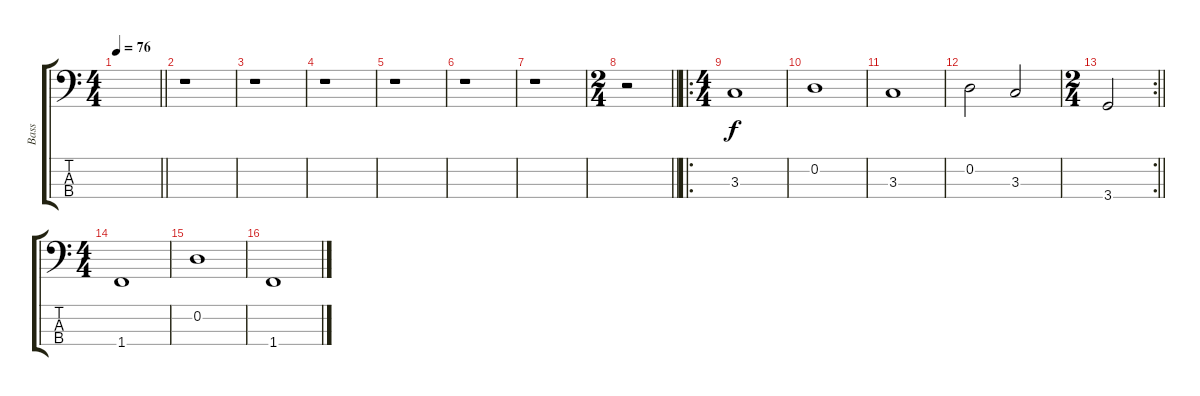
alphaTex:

\track ("Bass" "Bass") {instrument electricbassfinger}
\staff {score tabs}
\tuning (G2 D2 A1 E1) {hide}
\ts (4 4)
\tempo 76
\clef f4
\barLineRight lightlight
\ks c
|
r.1 |
r.1 |
r.1 |
r.1 |
r.1 |
r.1 |
\ts (2 4)
\barLineRight lightlight
r.2 |
\ro
\ts (4 4)
3.3.1 |
0.2.1 |
3.3.1 |
0.2.2 3.3.2 |
\rc 2
\ts (2 4)
\barLineRight lightlight
3.4.2 |
\ts (4 4)
1.4.1 |
0.2.1 |
1.4.1
